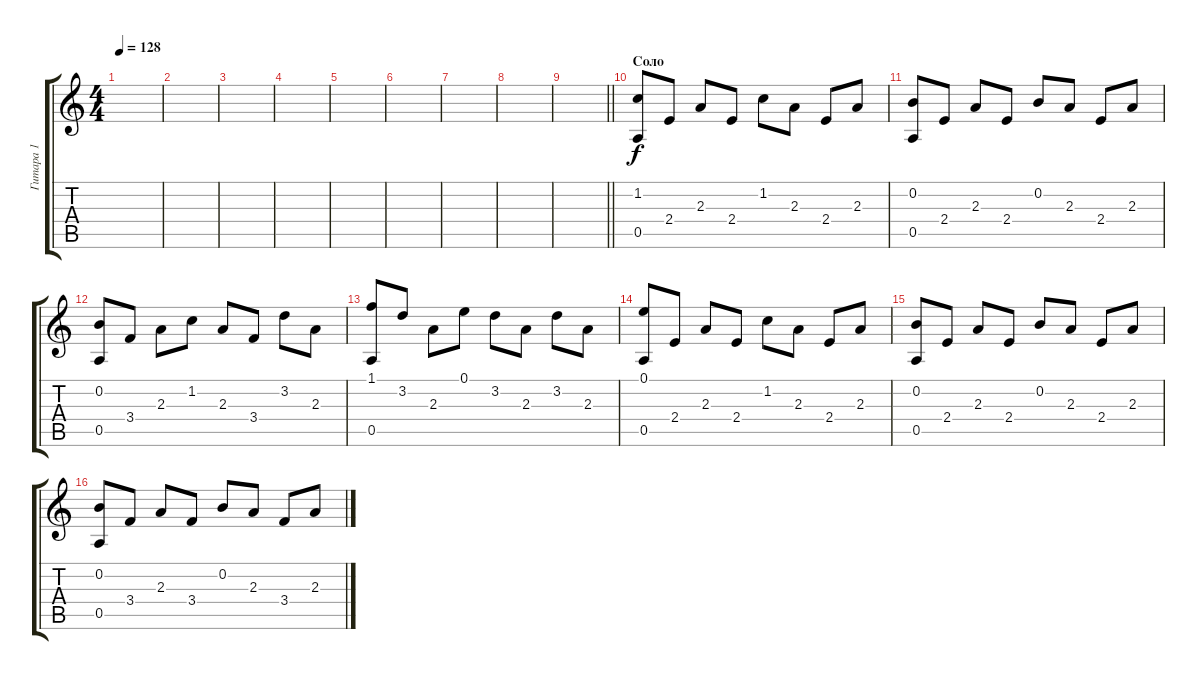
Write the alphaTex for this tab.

\track ("Гитара 1" "Гитара 1") {instrument distortionguitar}
\staff {score tabs}
\tuning (E4 B3 G3 D3 A2 E2) {hide}
\ts (4 4)
\tempo 128
\clef g2
\ks c
|
|
|
|
|
|
|
|
\barLineRight lightlight
|
\section ("" "Соло")
(1.2 0.5).8{instrument distortionguitar} 2.4.8 2.3.8 2.4.8 1.2.8 2.3.8 2.4.8 2.3.8 |
(0.2 0.5).8 2.4.8 2.3.8 2.4.8 0.2.8 2.3.8 2.4.8 2.3.8 |
(0.2 0.5).8 3.4.8 2.3.8 1.2.8 2.3.8 3.4.8 3.2.8 2.3.8 |
(1.1 0.5).8 3.2.8 2.3.8 0.1.8 3.2.8 2.3.8 3.2.8 2.3.8 |
(0.1 0.5).8 2.4.8 2.3.8 2.4.8 1.2.8 2.3.8 2.4.8 2.3.8 |
(0.2 0.5).8 2.4.8 2.3.8 2.4.8 0.2.8 2.3.8 2.4.8 2.3.8 |
(0.2 0.5).8 3.4.8 2.3.8 3.4.8 0.2.8 2.3.8 3.4.8 2.3.8
